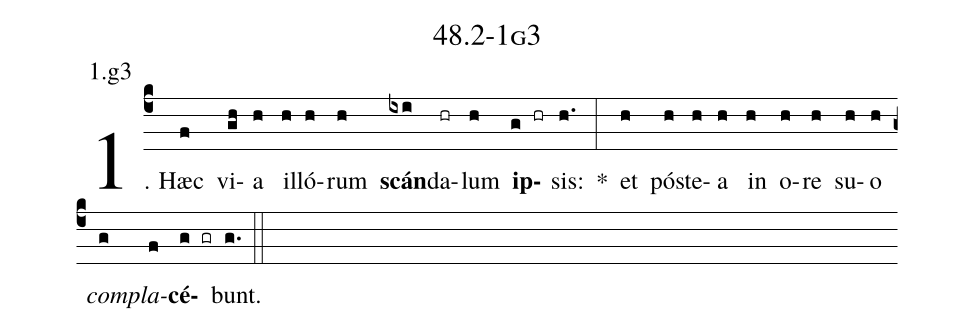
name: 48.2-1g3;
annotation: 1.g3;
%%
(c4)1. Hæc(f) vi(gh)a(h) il(h)ló(h)rum(h) <b>scán</b>(ixi)da(hr)lum(h) <b>ip</b>(g hr)sis:(h.) *(:) et(h) póst(h)e(h)a(h) in(h) o(h)re(h) su(h)o(h) <i>com</i>(g)<i>pla</i>(f)<b>cé</b>(g gr)bunt.(g.) (::)


%E(h) u(h) o(g) u(f) a(g) e.(g.) (::)
